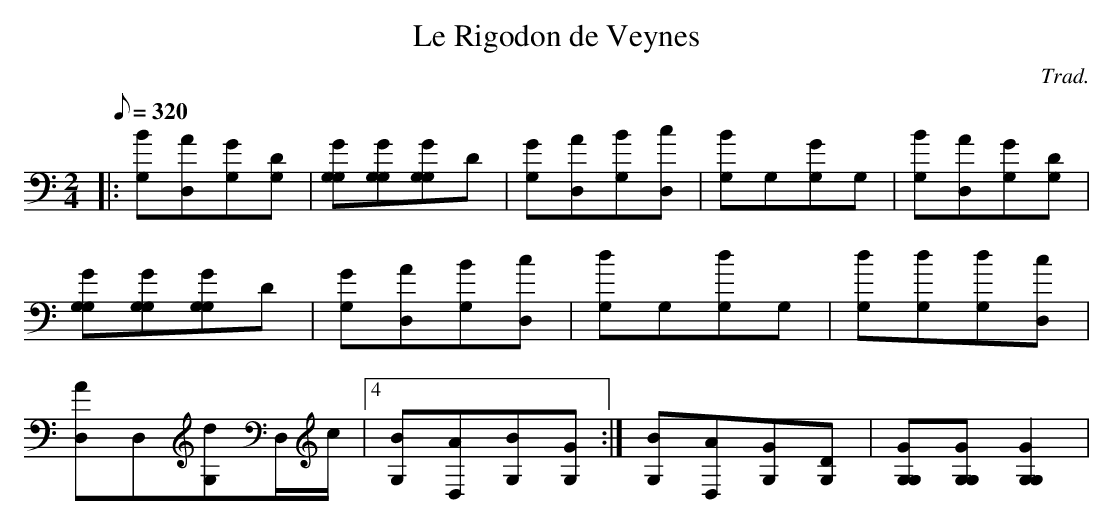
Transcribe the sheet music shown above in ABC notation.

X:1
T:Le Rigodon de Veynes
C:Trad.
M:2/4
L:1/8
Q:320
K:C
|:[BG,][AD,][GG,][DG,]|[GG,G,][GG,G,][GG,G,]D|[GG,][AD,][BG,][cD,]|[BG,]G,[GG,]G,|[BG,][AD,][GG,][DG,]|[GG,G,][GG,G,][GG,G,]D|[GG,][AD,][BG,][cD,]| \
[dG,]G,[dG,]G,|[dG,][dG,][dG,][cD,]|[AD,]D,[dG,]D,/c/|4[BG,][AD,][BG,][GG,]:|[BG,][AD,][GG,][DG,]|[GG,G,][GG,G,][G2G,2G,2]| \
